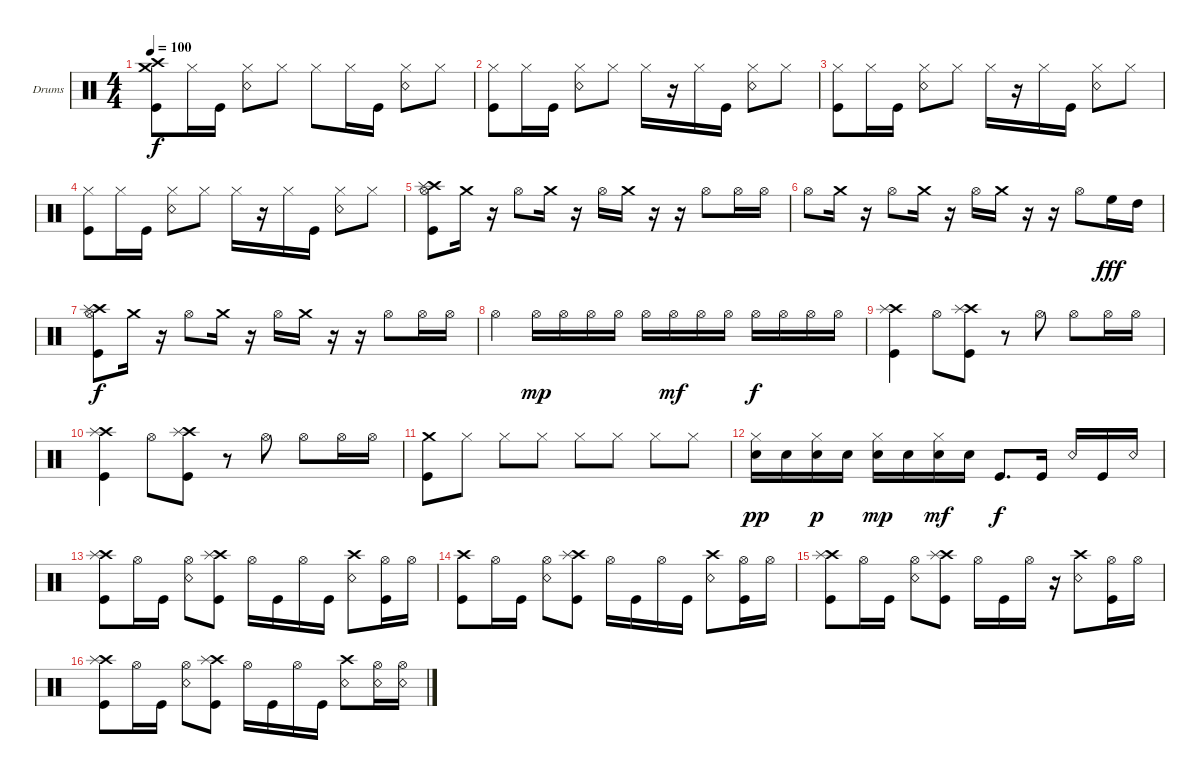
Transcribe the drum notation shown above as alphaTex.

\bracketExtendMode groupsimilarinstruments
\firstSystemTrackNameOrientation horizontal
\otherSystemsTrackNameOrientation horizontal
\track ("Drumkit" "Drums") {instrument percussion}
\staff {score}
\articulation defaults
\ts (4 4)
\tempo 100
\clef neutral
\ks c
("Crash medium (hit)" "Crash high (hit)" "Kick (hit)").8{dy f} "Hi-Hat (closed)".16 "Kick (hit)".16 ("Hi-Hat (closed)" "Snare (rim shot)").8 "Hi-Hat (closed)".8 "Hi-Hat (closed)".8 "Hi-Hat (closed)".16 "Kick (hit)".16 ("Hi-Hat (closed)" "Snare (rim shot)").8 "Hi-Hat (closed)".8 |
("Kick (hit)" "Hi-Hat (closed)").8 "Hi-Hat (closed)".16 "Kick (hit)".16 ("Hi-Hat (closed)" "Snare (rim shot)").8 "Hi-Hat (closed)".8 "Hi-Hat (closed)".16 r.16 "Hi-Hat (closed)".16 "Kick (hit)".16 ("Hi-Hat (closed)" "Snare (rim shot)").8 "Hi-Hat (closed)".8 |
("Kick (hit)" "Hi-Hat (closed)").8 "Hi-Hat (closed)".16 "Kick (hit)".16 ("Hi-Hat (closed)" "Snare (rim shot)").8 "Hi-Hat (closed)".8 "Hi-Hat (closed)".16 r.16 "Hi-Hat (closed)".16 "Kick (hit)".16 ("Hi-Hat (closed)" "Snare (rim shot)").8 "Hi-Hat (closed)".8 |
("Kick (hit)" "Hi-Hat (closed)").8 "Hi-Hat (closed)".16 "Kick (hit)".16 ("Hi-Hat (closed)" "Snare (rim shot)").8 "Hi-Hat (closed)".8 "Hi-Hat (closed)".16 r.16 "Hi-Hat (closed)".16 "Kick (hit)".16 ("Hi-Hat (closed)" "Snare (rim shot)").8 "Hi-Hat (closed)".8 |
("Kick (hit)" "Crash high (hit)" "Splash (hit)" "Hi-Hat (open)").8 "Crash medium (hit)".16 r.16 "Hi-Hat (open)".8 "Crash medium (hit)".16 r.16 "Hi-Hat (open)".16 "Crash medium (hit)".16 r.16 r.16 "Hi-Hat (open)".8 "Hi-Hat (open)".16 "Hi-Hat (open)".16 |
"Hi-Hat (open)".8 "Crash medium (hit)".16 r.16 "Hi-Hat (open)".8 "Crash medium (hit)".16 r.16 "Hi-Hat (open)".16 "Crash medium (hit)".16 r.16 r.16 "Hi-Hat (open)".8 "High Floor Tom (hit)".16{dy fff} "High Tom (hit)".16 |
("Kick (hit)" "Crash high (hit)" "Splash (hit)" "Hi-Hat (open)").8{dy f} "Crash medium (hit)".16 r.16 "Hi-Hat (open)".8 "Crash medium (hit)".16 r.16 "Hi-Hat (open)".16 "Crash medium (hit)".16 r.16 r.16 "Hi-Hat (open)".8 "Hi-Hat (open)".16 "Hi-Hat (open)".16 |
"Hi-Hat (open)".4 "Hi-Hat (open)".16{dy mp} "Hi-Hat (open)".16 "Hi-Hat (open)".16 "Hi-Hat (open)".16 "Hi-Hat (open)".16 "Hi-Hat (open)".16{dy mf} "Hi-Hat (open)".16 "Hi-Hat (open)".16 "Hi-Hat (open)".16{dy f} "Hi-Hat (open)".16 "Hi-Hat (open)".16 "Hi-Hat (open)".16 |
("Kick (hit)" "Crash high (hit)" "Splash (hit)").4 "Hi-Hat (open)".8 ("Crash high (hit)" "Splash (hit)" "Kick (hit)").8 r.8 "Hi-Hat (open)".8 "Hi-Hat (open)".8 "Hi-Hat (open)".16 "Hi-Hat (open)".16 |
("Kick (hit)" "Crash high (hit)" "Splash (hit)").4 "Hi-Hat (open)".8 ("Crash high (hit)" "Splash (hit)" "Kick (hit)").8 r.8 "Hi-Hat (open)".8 "Hi-Hat (open)".8 "Hi-Hat (open)".16 "Hi-Hat (open)".16 |
("Kick (hit)" "Crash medium (hit)").8 "Hi-Hat (closed)".8 "Hi-Hat (closed)".8 "Hi-Hat (closed)".8 "Hi-Hat (closed)".8 "Hi-Hat (closed)".8 "Hi-Hat (closed)".8 "Hi-Hat (closed)".8 |
("Snare (hit) 2" "Hi-Hat (closed)").16{dy pp} "Snare (hit) 2".16 ("Snare (hit) 2" "Hi-Hat (closed)").16{dy p} "Snare (hit) 2".16 ("Snare (hit) 2" "Hi-Hat (closed)").16{dy mp} "Snare (hit) 2".16 ("Snare (hit) 2" "Hi-Hat (closed)").16{dy mf} "Snare (hit) 2".16 "Kick (hit)".8{d dy f} "Kick (hit)".16 "Snare (rim shot)".16 "Kick (hit)".16 "Snare (rim shot)".16 |
("Kick (hit)" "Crash high (hit)" "Splash (hit)").8 "Hi-Hat (open)".16 "Kick (hit)".16 ("Hi-Hat (open)" "Snare (rim shot)").8 ("Kick (hit)" "Crash high (hit)" "Splash (hit)").8 "Hi-Hat (open)".16 "Kick (hit)".16 "Hi-Hat (open)".16 "Kick (hit)".16 ("Crash high (hit)" "Snare (rim shot)").8 ("Hi-Hat (open)" "Kick (hit)").16 "Hi-Hat (open)".16 |
("Kick (hit)" "Crash high (hit)").8 "Hi-Hat (open)".16 "Kick (hit)".16 ("Hi-Hat (open)" "Snare (rim shot)").8 ("Kick (hit)" "Crash high (hit)" "Splash (hit)").8 "Hi-Hat (open)".16 "Kick (hit)".16 "Hi-Hat (open)".16 "Kick (hit)".16 ("Crash high (hit)" "Snare (rim shot)").8 ("Hi-Hat (open)" "Kick (hit)").16 "Hi-Hat (open)".16 |
("Kick (hit)" "Crash high (hit)" "Splash (hit)").8 "Hi-Hat (open)".16 "Kick (hit)".16 ("Hi-Hat (open)" "Snare (rim shot)").8 ("Kick (hit)" "Crash high (hit)" "Splash (hit)").8 "Hi-Hat (open)".16 "Kick (hit)".16 "Hi-Hat (open)".16 r.16 ("Crash high (hit)" "Snare (rim shot)").8 ("Hi-Hat (open)" "Kick (hit)").16 "Hi-Hat (open)".16 |
("Kick (hit)" "Crash high (hit)" "Splash (hit)").8 "Hi-Hat (open)".16 "Kick (hit)".16 ("Hi-Hat (open)" "Snare (rim shot)").8 ("Kick (hit)" "Crash high (hit)" "Splash (hit)").8 "Hi-Hat (open)".16 "Kick (hit)".16 "Hi-Hat (open)".16 "Kick (hit)".16 ("Crash high (hit)" "Snare (rim shot)").8 ("Hi-Hat (open)" "Snare (rim shot)").16 ("Hi-Hat (open)" "Snare (rim shot)").16
